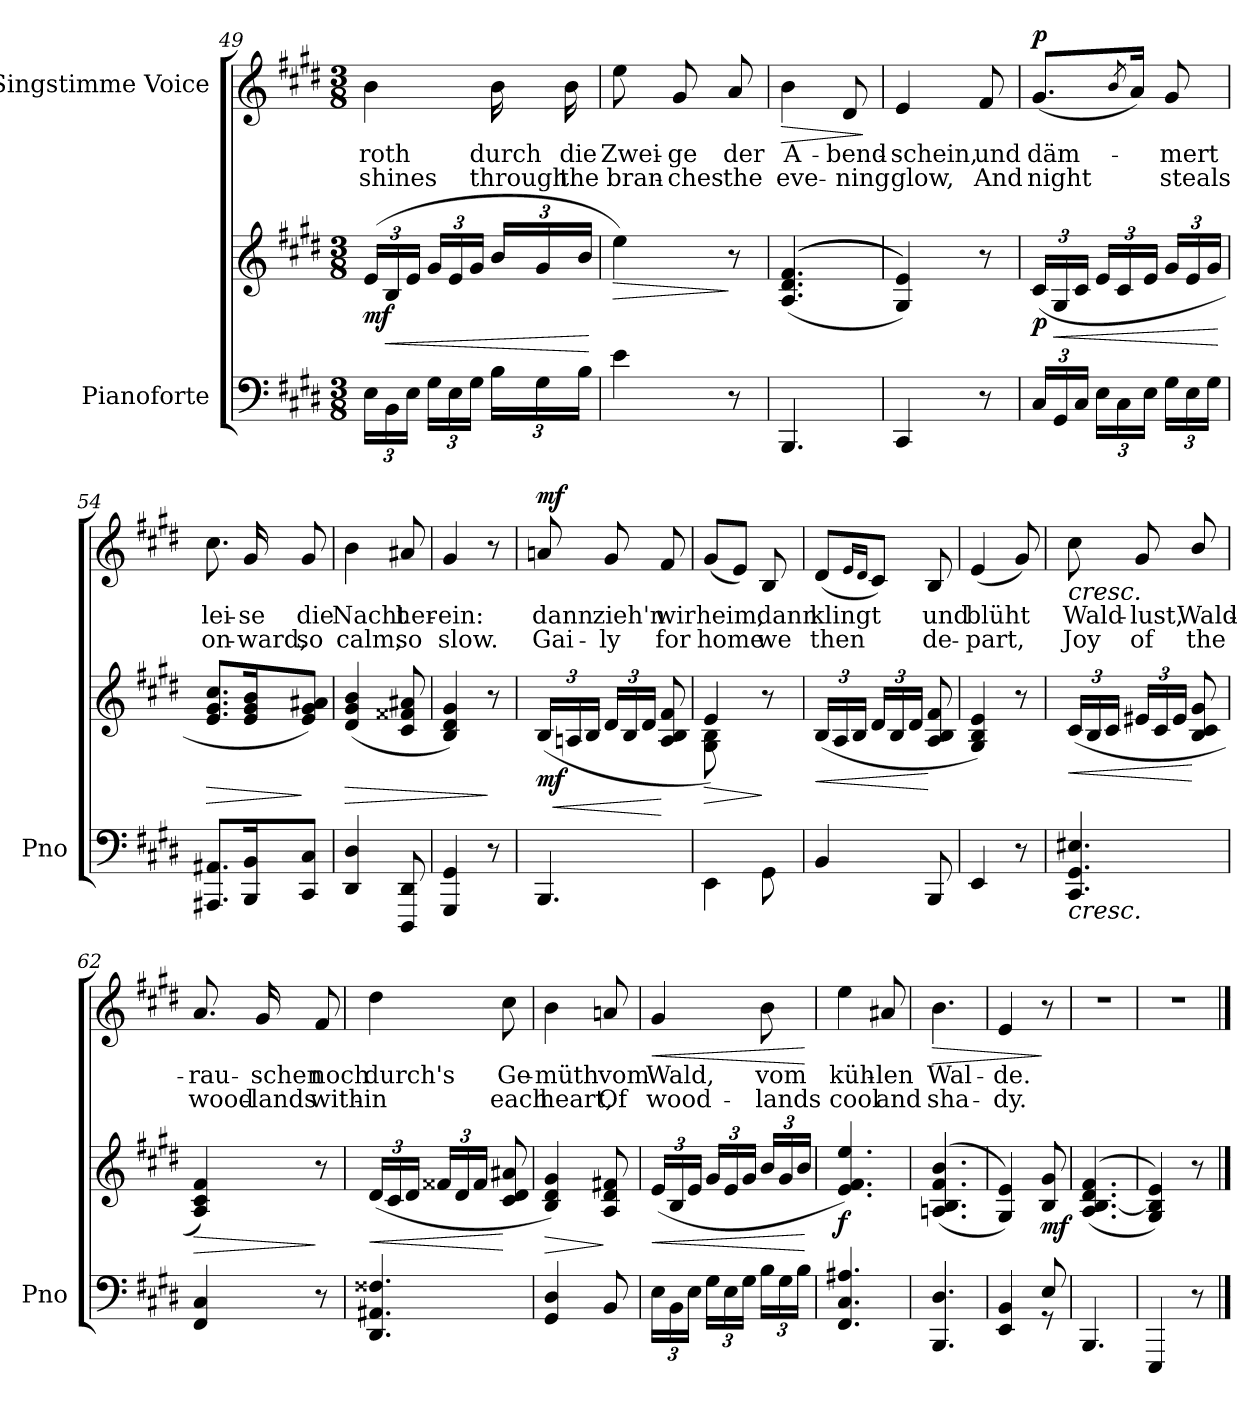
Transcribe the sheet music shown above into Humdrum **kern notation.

**kern	**kern	**dynam	**kern	**text	**text	**dynam
*part2	*part2	*part2	*part1	*part1	*part1	*part1
*staff3	*staff2	*staff2/3	*staff1	*staff1	*staff1	*staff1
*I"Pianoforte	*	*	*I"Singstimme Voice	*	*	*
*I'Pno	*	*	*	*	*	*
*clefF4	*clefG2	*	*clefG2	*	*	*
*k[f#c#g#d#]	*k[f#c#g#d#]	*	*k[f#c#g#d#]	*	*	*
*M3/8	*M3/8	*	*M3/8	*	*	*
*Xbrackettup	*Xbrackettup	*	*	*	*	*
=49	=49	=49	=49	=49	=49	=49
!	!	!LO:DY:b	!	!LO:LY:b	!LO:LY:b	!
24E\LL	(24e/LL	mf	4b\	roth	shines	.
!	!	!LO:HP:b	!	!	!	!
24BB\	24B/	<	.	.	.	.
24E\JJ	24e/JJ	.	.	.	.	.
24G#\LL	24g#/LL	.	.	.	.	.
24E\	24e/	.	.	.	.	.
24G#\JJ	24g#/JJ	.	.	.	.	.
!	!	!	!	!LO:LY:b	!LO:LY:b	!
24B\LL	24b/LL	.	16b\	durch	through	.
24G#\	24g#/	.	.	.	.	.
!	!	!	!	!LO:LY:b	!LO:LY:b	!
.	.	.	16b\	die	the	.
24B\JJ	24b/JJ	.	.	.	.	.
.	.	[	.	.	.	.
=50	=50	=50	=50	=50	=50	=50
!	!	!LO:HP:b	!	!LO:LY:b	!LO:LY:b	!
4e\	4ee\)	>	8ee\	Zwei-	bran-	.
!	!	!	!	!LO:LY:b	!LO:LY:b	!
.	.	.	8g#/	-ge	-ches	.
!	!	!	!	!LO:LY:b	!LO:LY:b	!
8r	8r	]	8a/	der	the	.
!!LO:PB:g=z
=51	=51	=51	=51	=51	=51	=51
!	!	!	!	!LO:LY:b	!LO:LY:b	!LO:HP:b
4.BBB/	(((4.A/ 4.d#/ 4.f#/	.	4b\	A-	eve-	>
!	!	!	!	!LO:LY:b	!LO:LY:b	!
.	.	.	8d#/	-bend-	-ning	.
.	.	.	.	.	.	]
=52	=52	=52	=52	=52	=52	=52
!	!	!	!	!LO:LY:b	!LO:LY:b	!
4CC#/	4G#/ 4e/)))	.	4e/	-schein,	glow,	.
!	!	!	!	!LO:LY:b	!LO:LY:b	!
8r	8r	.	8f#/	und	And	.
=53	=53	=53	=53	=53	=53	=53
!	!	!LO:DY:b	!	!LO:LY:b	!LO:LY:b	!LO:DY:b
24C#/LL	(24c#/LL	p	(8.g#/L	däm-	night	p
!	!	!LO:HP:b	!	!	!	!
24GG#/	24G#/	<	.	.	.	.
24C#/JJ	24c#/JJ	.	.	.	.	.
24E\LL	24e/LL	.	.	.	.	.
24C#\	24c#/	.	.	.	.	.
.	.	.	8qb/	.	.	.
.	.	.	16a/Jk)	.	.	.
24E\JJ	24e/JJ	.	.	.	.	.
!	!	!	!	!LO:LY:b	!LO:LY:b	!
24G#\LL	24g#/LL	.	8g#/	-mert	steals	.
24E\	24e/	.	.	.	.	.
24G#\JJ	24g#/JJ	.	.	.	.	.
.	.	[	.	.	.	.
=54	=54	=54	=54	=54	=54	=54
!	!	!LO:HP:b	!	!LO:LY:b	!LO:LY:b	!
8.AAA#X/ 8.AA#X/L	8.e/ 8.g#/ 8.cc#/L	>	8.cc#\	lei-	on-	.
!	!	!	!	!LO:LY:b	!LO:LY:b	!
16BBB/ 16BB/K	16e/ 16g#/ 16b/K	.	16g#/	-se	-ward,	.
!	!	!	!	!LO:LY:b	!LO:LY:b	!
8CC#/ 8C#/J	8e/ 8g#/ 8a#X/J)	]	8g#/	die	so	.
=55	=55	=55	=55	=55	=55	=55
!	!	!LO:HP:b	!	!LO:LY:b	!LO:LY:b	!
4DD#/ 4D#/	(4d#/ 4g#/ 4b/	>	4b\	Nacht	calm,	.
!	!	!	!	!LO:LY:b	!LO:LY:b	!
8DDD#/ 8DD#/	8c#/ 8f##X/ 8a#X/	.	8a#X/	her-	so	.
!!LO:LB:g=z
=56	=56	=56	=56	=56	=56	=56
!	!	!	!	!LO:LY:b	!LO:LY:b	!
4GGG#/ 4GG#/	4B/ 4d#/ 4g#/)	.	4g#/	-ein:	slow.	.
8r	8r	]	8r	.	.	.
=57	=57	=57	=57	=57	=57	=57
!	!	!LO:DY:b	!	!LO:LY:b	!LO:LY:b	!LO:DY:b
4.BBB/	(24B/LL	mf	8an/	dann	Gai-	mf
!	!	!LO:HP:b	!	!	!	!
.	24An/	<	.	.	.	.
.	24B/JJ	.	.	.	.	.
!	!	!	!	!LO:LY:b	!LO:LY:b	!
.	24d#/LL	.	8g#/	zieh'n	-ly	.
.	24B/	.	.	.	.	.
.	24d#/JJ	.	.	.	.	.
!	!	!	!	!LO:LY:b	!LO:LY:b	!
.	8A/ 8B/ 8f#/	[	8f#/	wir	for	.
=58	=58	=58	=58	=58	=58	=58
*^	*	*	*	*	*	*
!	!	!	!LO:HP:b	!	!LO:LY:b	!LO:LY:b	!
*	*	*^	*	*	*	*	*
8ryy	4EE\	4e/)	(8G#\ 8B\L	>	(8g#/L	heim,	home	.
8E/	.	.	4ryy	.	8e/J)	.	.	.
!	!	!	!	!	!	!LO:LY:b	!LO:LY:b	!
8BB/J)	8GG#\	8r	.	]	8B/	dann	we	.
*	*	*v	*v	*	*	*	*	*
=59	=59	=59	=59	=59	=59	=59	=59
!	!	!	!LO:HP:b	!	!LO:LY:b	!LO:LY:b	!
*v	*v	*	*	*	*	*	*
4BB/	(24B/LL	<	(8d#/L	klingt	then	.
.	24A/	.	.	.	.	.
.	24B/JJ	.	.	.	.	.
.	.	.	16qe/LL	.	.	.
.	.	.	16qd#/JJ	.	.	.
.	24d#/LL	.	8c#/J)	.	.	.
.	24B/	.	.	.	.	.
.	24d#/JJ	.	.	.	.	.
!	!	!	!	!LO:LY:b	!LO:LY:b	!
8BBB/	8A/ 8B/ 8f#/	[	8B/	und	de-	.
=60	=60	=60	=60	=60	=60	=60
!	!	!	!	!LO:LY:b	!LO:LY:b	!
4EE/	4G#/ 4B/ 4e/)	.	(4e/	blüht	-part,	.
8r	8r	.	8g#/)	.	.	.
!!LO:LB:g=z
=61	=61	=61	=61	=61	=61	=61
!	!	!	!LO:TX:b:i:t=cresc.	!	!	!
!LO:TX:b:i:t=cresc.	!	!	!	!	!	!
!	!	!LO:HP:b	!	!LO:LY:b	!LO:LY:b	!
4.CC#/ 4.GG#/ 4.E#X/	(24c#/LL	<	8cc#\	Wald-	Joy	.
.	24B/	.	.	.	.	.
.	24c#/JJ	.	.	.	.	.
!	!	!	!	!LO:LY:b	!LO:LY:b	!
.	24e#X/LL	.	8g#/	-lust,	of	.
.	24c#/	.	.	.	.	.
.	24e#/JJ	.	.	.	.	.
!	!	!	!	!LO:LY:b	!LO:LY:b	!
.	8B/ 8c#/ 8g#/	[	8b/	Wald-	the	.
=62	=62	=62	=62	=62	=62	=62
!	!	!LO:HP:b	!	!LO:LY:b	!LO:LY:b	!
4FF#/ 4C#/	4A/ 4c#/ 4f#/)	>	8.a/	-rau-	wood-	.
!	!	!	!	!LO:LY:b	!LO:LY:b	!
.	.	.	16g#/	-schen	-lands	.
!	!	!	!	!LO:LY:b	!LO:LY:b	!
8r	8r	]	8f#/	noch	with-	.
=63	=63	=63	=63	=63	=63	=63
!	!	!LO:HP:b	!	!LO:LY:b	!LO:LY:b	!
4.DD#/ 4.AA#X/ 4.F##X/	(24d#/LL	<	4dd#\	durch's	-in	.
.	24c#/	.	.	.	.	.
.	24d#/JJ	.	.	.	.	.
.	24f##X/LL	.	.	.	.	.
.	24d#/	.	.	.	.	.
.	24f##/JJ	.	.	.	.	.
!	!	!	!	!LO:LY:b	!LO:LY:b	!
.	8c#/ 8d#/ 8a#X/	[	8cc#\	Ge-	each	.
=64	=64	=64	=64	=64	=64	=64
!	!	!LO:HP:b	!	!LO:LY:b	!LO:LY:b	!
4GG#/ 4D#/	4B/ 4d#/ 4g#/)	>	4b\	-müth	heart,	.
!	!	!	!	!LO:LY:b	!LO:LY:b	!
8BB/	8A/ 8d#/ 8f#X/	]	8an/	vom	Of	.
!!LO:PB:g=z
=65	=65	=65	=65	=65	=65	=65
!	!	!LO:HP:b	!	!LO:LY:b	!LO:LY:b	!LO:HP:b
24E\LL	(24e/LL	<	4g#/	Wald,	wood-	<
24BB\	24B/	.	.	.	.	.
24E\JJ	24e/JJ	.	.	.	.	.
24G#\LL	24g#/LL	.	.	.	.	.
24E\	24e/	.	.	.	.	.
24G#\JJ	24g#/JJ	.	.	.	.	.
!	!	!	!	!LO:LY:b	!LO:LY:b	!
24B\LL	24b/LL	.	8b\	vom	-lands	.
24G#\	24g#/	.	.	.	.	.
24B\JJ	24b/JJ	.	.	.	.	.
.	.	[	.	.	.	[
=66	=66	=66	=66	=66	=66	=66
!	!	!LO:DY:b	!	!LO:LY:b	!LO:LY:b	!
4.FF#/ 4.C#/ 4.A#X/	4.e/ 4.f#/ 4.ee/)	f	4ee\	küh-	cool	.
!	!	!	!	!LO:LY:b	!LO:LY:b	!
.	.	.	8a#X/	-len	and	.
=67	=67	=67	=67	=67	=67	=67
!	!	!	!	!LO:LY:b	!LO:LY:b	!LO:HP:b
4.BBB/ 4.D#/	((4.An/ 4.B/ 4.f#/ 4.b/	.	4.b\	Wal-	sha-	>
=68	=68	=68	=68	=68	=68	=68
*^	*	*	*	*	*	*
!	!	!	!	!	!LO:LY:b	!LO:LY:b	!
4EE/ 4BB/	4ryy	4G#/ 4e/))	.	4e/	-de.	-dy.	.
!	!	!	!LO:DY:b	!	!	!	!
8E/	8r	8B/ 8g#/	mf	8r	.	.	]
*v	*v	*	*	*	*	*	*
=69	=69	=69	=69	=69	=69	=69
4.BBB/	((4.A/ [4.B/ 4.d#/ 4.f#/	.	4.r	.	.	.
=70	=70	=70	=70	=70	=70	=70
4EEE/	4G#/ 4B/] 4e/))	.	4.r	.	.	.
8r	8r	.	.	.	.	.
==	==	==	==	==	==	==
*-	*-	*-	*-	*-	*-	*-
